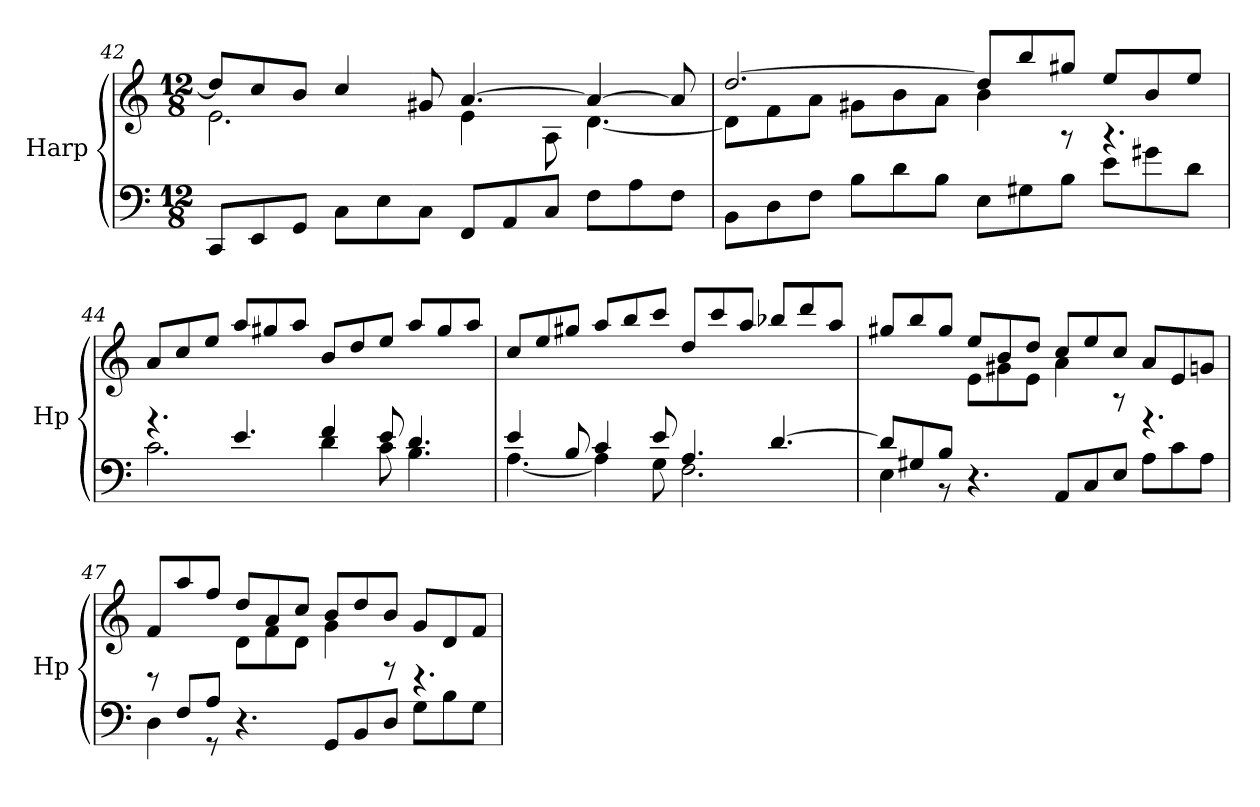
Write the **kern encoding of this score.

**kern	**kern
*part1	*part1
*staff2	*staff1
*I"Harp	*
*I'Hp	*
*clefF4	*clefG2
*k[]	*k[]
*M12/8	*M12/8
=42	=42
*	*^
8CC/L	8dd/L]	2.e\
8EE/	8cc/	.
8GG/J	8b/J	.
8C\L	4cc/	.
8E\	.	.
8C\J	8g#X/	.
8FF/L	[4.a/	4e\
8AA/	.	.
8C/J	.	8A\
8F\L	4a/_	[4.d\
8A\	.	.
8F\J	8a/]	.
!!LO:LB:g=z	!!
=43	=43	=43
8BB\L	[2.dd/	8d\L]
8D\	.	8f\
8F\J	.	8a\J
8B\L	.	8g#X\L
8d\	.	8b\
8B\J	.	8a\J
8E\L	8dd/L]	4b\
8G#X\	8bb/	.
8B\J	8gg#X/J	8rA
8e\L	8ee/L	4.rA
8g#X\	8b/	.
8d\J	8ee/J	.
=44	=44	=44
*^	*	*
4.ryy	2.c\	8a/L	4.rD
.	.	8cc/	.
.	.	8ee/J	.
4.e/	.	8aa/L	1ryy
.	.	8gg#X/	.
.	.	8aa/J	.
4f/	4d\	8b/L	.
.	.	8dd/	.
8e/	8c\	8ee/J	.
4.d/	4.B\	8aa/L	.
.	.	8gg#/	.
.	.	8aa/J	8ryy
*	*	*v	*v
!!LO:PB:g=z
=45	=45	=45
4e/	[4.A\	8cc/L
.	.	8ee/
8B/	.	8gg#X/J
4c/	4A\]	8aa/L
.	.	8bb/
8e/	8G\	8ccc/J
4.A/	2.F\	8dd/L
.	.	8ccc/
.	.	8aa/J
[4.d/	.	8bb-X/L
.	.	8ddd/
.	.	8aa/J
=46	=46	=46
*	*	*^
8d/L]	4E\	8gg#X/L	4.ryy
8G#X/	.	8bb/	.
8B/J	8r	8gg#/J	.
1ryy	4.r	8ee/L	8e\L
.	.	8b/	8g#X\
.	.	8dd/J	8e\J
.	8AA/L	8cc/L	4a\
.	8C/	8ee/	.
.	8E/J	8cc/J	8rA
.	8A\L	8a/L	4.rD
.	8c\	8e/	.
8ryy	8A\J	8gn/J	.
=47	=47	=47	=47
8ryy	4D\	8f/L	8rD
8F/L	.	8aa/	4ryy
8A/J	8r	8ff/J	.
1ryy	4.r	8dd/L	8d\L
.	.	8a/	8f\
.	.	8cc/J	8d\J
.	8GG/L	8b/L	4g\
.	8BB/	8dd/	.
.	8D/J	8b/J	8rF
.	8G\L	8g/L	4.rD
.	8B\	8d/	.
8ryy	8G\J	8f/J	.
*v	*v	*	*
*	*v	*v
=	=
*-	*-
